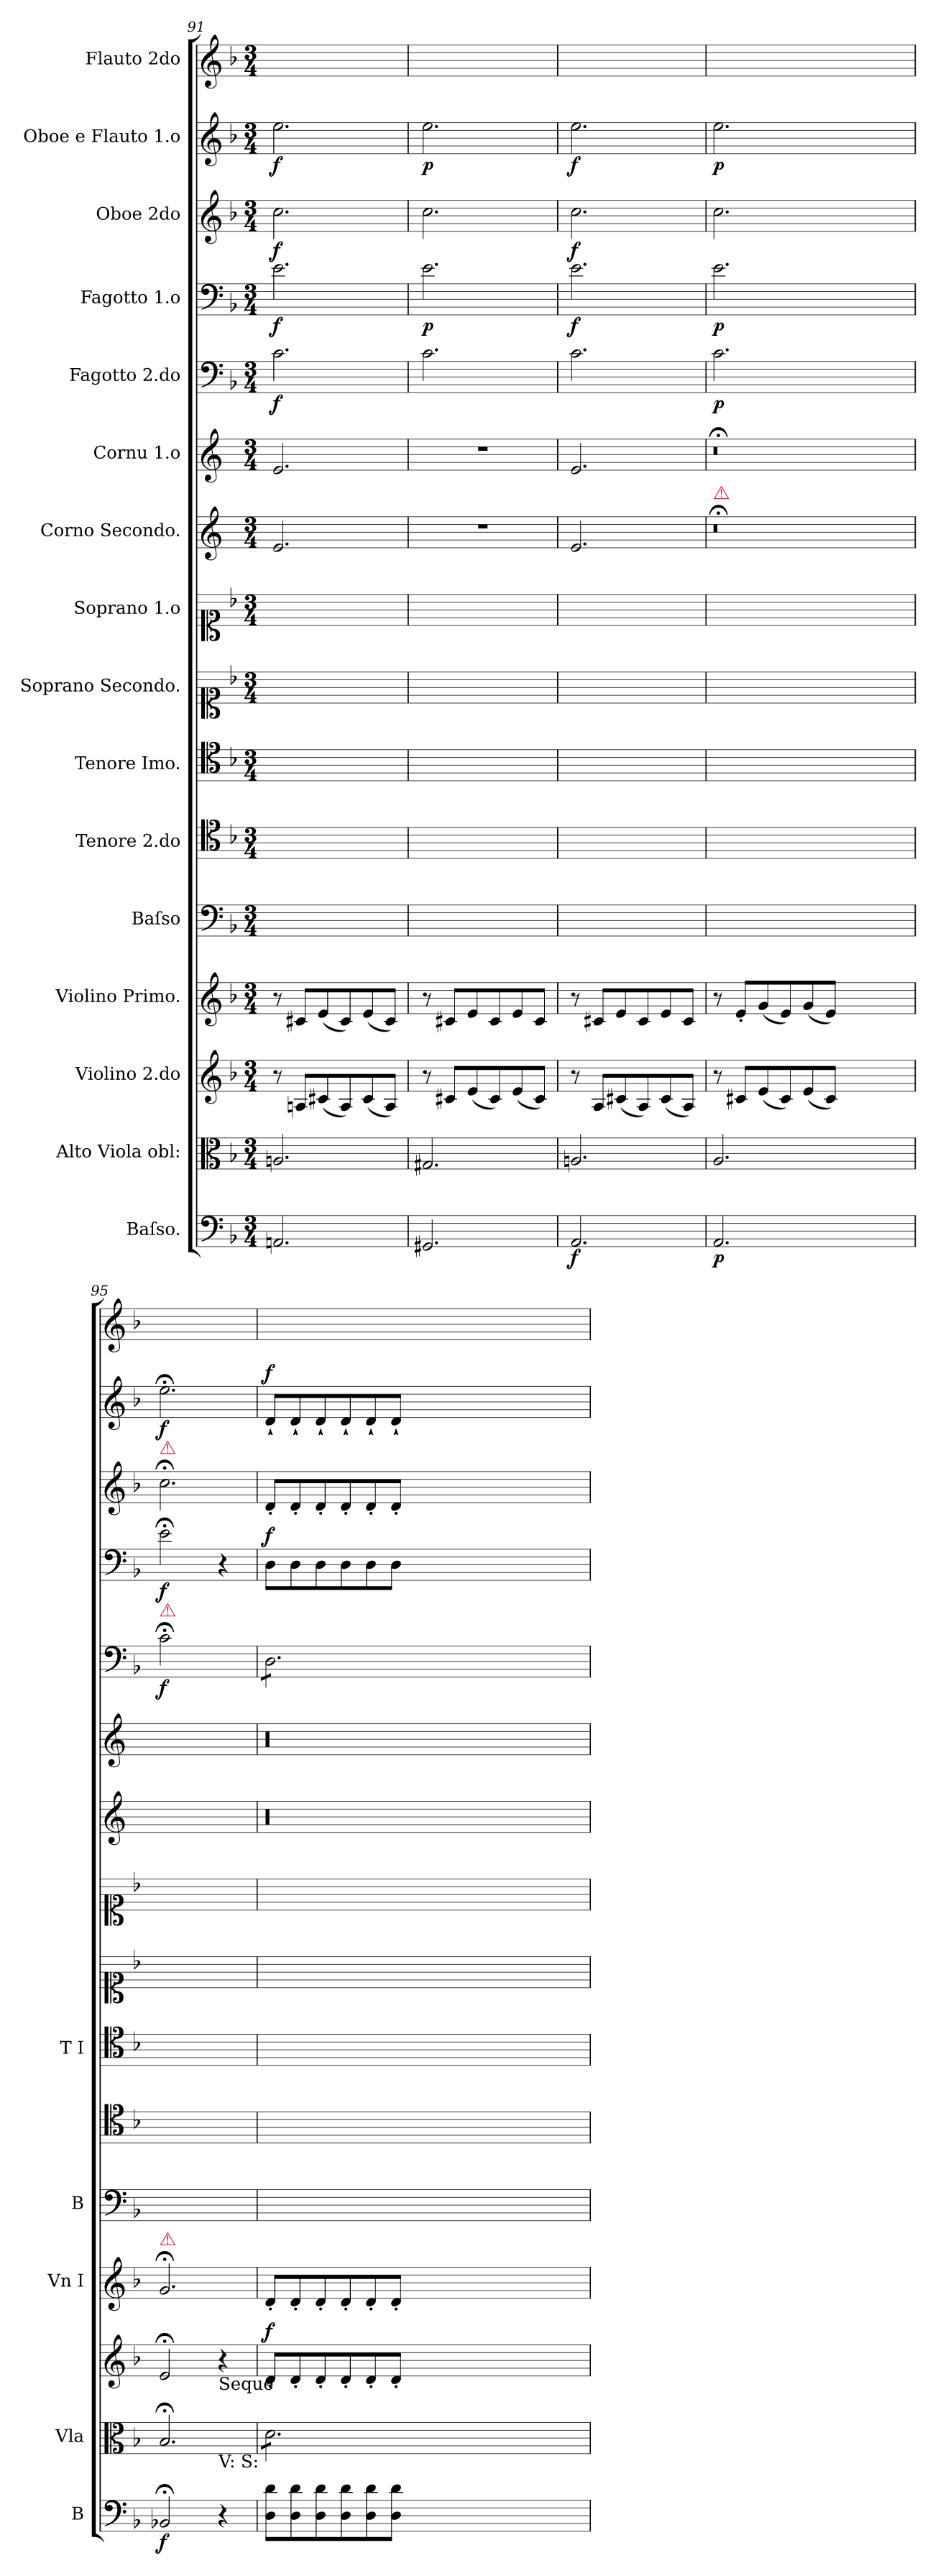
**kern	**dynam	**kern	**dynam	**kern	**dynam	**kern	**dynam	**kern	**kern	**kern	**kern	**kern	**kern	**kern	**kern	**dynam	**kern	**dynam	**kern	**dynam	**kern	**dynam	**kern
*part16	*part16	*part15	*part15	*part14	*part14	*part13	*part13	*part12	*part11	*part10	*part9	*part8	*part7	*part6	*part5	*part5	*part4	*part4	*part3	*part3	*part2	*part2	*part1
*staff16	*staff16	*staff15	*staff15	*staff14	*staff14	*staff13	*staff13	*staff12	*staff11	*staff10	*staff9	*staff8	*staff7	*staff6	*staff5	*staff5	*staff4	*staff4	*staff3	*staff3	*staff2	*staff2	*staff1
*I"Baſso.	*	*I"Alto Viola obl:	*	*I"Violino 2.do	*	*I"Violino Primo.	*	*I"Baſso	*I"Tenore 2.do	*I"Tenore Imo.	*I"Soprano Secondo.	*I"Soprano 1.o	*I"Corno Secondo.	*I"Cornu 1.o	*I"Fagotto 2.do	*	*I"Fagotto 1.o	*	*I"Oboe 2do	*	*I"Oboe e Flauto 1.o	*	*I"Flauto 2do
*I'B	*	*I'Vla	*	*	*	*I'Vn I	*	*I'B	*	*I'T I	*	*	*	*	*	*	*	*	*	*	*	*	*
*clefF4	*	*clefC3	*	*clefG2	*	*clefG2	*	*clefF4	*clefC4	*clefC4	*clefC1	*clefC1	*clefG2	*clefG2	*clefF4	*	*clefF4	*	*clefG2	*	*clefG2	*	*clefG2
*	*	*	*	*	*	*	*	*	*	*	*	*	*ITrd4c7	*ITrd4c7	*	*	*	*	*	*	*	*	*
*k[b-]	*	*k[b-]	*	*k[b-]	*	*k[b-]	*	*k[b-]	*k[b-]	*k[b-]	*k[b-]	*k[b-]	*k[b-]	*k[b-]	*k[b-]	*	*k[b-]	*	*k[b-]	*	*k[b-]	*	*k[b-]
*d:	*	*d:	*	*d:	*	*d:	*	*d:	*d:	*d:	*d:	*d:	*	*	*d:	*	*d:	*	*d:	*	*d:	*	*d:
*M3/4	*	*M3/4	*	*M3/4	*	*M3/4	*	*M3/4	*M3/4	*M3/4	*M3/4	*M3/4	*M3/4	*M3/4	*M3/4	*	*M3/4	*	*M3/4	*	*M3/4	*	*M3/4
=91	=91	=91	=91	=91	=91	=91	=91	=91	=91	=91	=91	=91	=91	=91	=91	=91	=91	=91	=91	=91	=91	=91	=91
2.AAn/	.	2.An/	for&colon;	8r	.	8r	forte	2.ryy	2.ryy	2.ryy	2.ryy	2.ryy	2.A/	2.A/	2.c\	f	2.e\	f.	2.cc\	f	2.ee\	f	2.ryy
.	.	.	.	8An/L	.	8c#X/L	.	.	.	.	.	.	.	.	.	.	.	.	.	.	.	.	.
.	.	.	.	(8c#X/	.	(8e/	.	.	.	.	.	.	.	.	.	.	.	.	.	.	.	.	.
.	.	.	.	8A/)	.	8c#/)	.	.	.	.	.	.	.	.	.	.	.	.	.	.	.	.	.
.	.	.	.	(8c#/	.	(8e/	.	.	.	.	.	.	.	.	.	.	.	.	.	.	.	.	.
.	.	.	.	8A/J)	.	8c#/J)	.	.	.	.	.	.	.	.	.	.	.	.	.	.	.	.	.
=92	=92	=92	=92	=92	=92	=92	=92	=92	=92	=92	=92	=92	=92	=92	=92	=92	=92	=92	=92	=92	=92	=92	=92
2.GG#X/	.	2.G#X/	po&colon;	8r	.	8r	.	2.ryy	2.ryy	2.ryy	2.ryy	2.ryy	2.r	2.r	2.c\	po.	2.e\	p	2.cc\	p&colon;	2.ee\	p	2.ryy
.	.	.	.	8c#X/L	.	8c#X/L	piano.	.	.	.	.	.	.	.	.	.	.	.	.	.	.	.	.
.	.	.	.	(8e/	.	8e/	.	.	.	.	.	.	.	.	.	.	.	.	.	.	.	.	.
.	.	.	.	8c#/)	.	8c#/	.	.	.	.	.	.	.	.	.	.	.	.	.	.	.	.	.
.	.	.	.	(8e/	.	8e/	.	.	.	.	.	.	.	.	.	.	.	.	.	.	.	.	.
.	.	.	.	8c#/J)	.	8c#/J	.	.	.	.	.	.	.	.	.	.	.	.	.	.	.	.	.
=93	=93	=93	=93	=93	=93	=93	=93	=93	=93	=93	=93	=93	=93	=93	=93	=93	=93	=93	=93	=93	=93	=93	=93
2.AA/	f	2.An/	for&colon;	8r	.	8r	.	2.ryy	2.ryy	2.ryy	2.ryy	2.ryy	2.A/	2.A/	2.c\	for&colon;	2.e\	f.	2.cc\	f.	2.ee\	f.	2.ryy
.	.	.	.	8A/L	.	8c#X/L	forte.	.	.	.	.	.	.	.	.	.	.	.	.	.	.	.	.
.	.	.	.	(8c#X/	.	8e/	.	.	.	.	.	.	.	.	.	.	.	.	.	.	.	.	.
.	.	.	.	8A/)	.	8c#/	.	.	.	.	.	.	.	.	.	.	.	.	.	.	.	.	.
.	.	.	.	(8c#/	.	8e/	.	.	.	.	.	.	.	.	.	.	.	.	.	.	.	.	.
.	.	.	.	8A/J)	.	8c#/J	.	.	.	.	.	.	.	.	.	.	.	.	.	.	.	.	.
=94	=94	=94	=94	=94	=94	=94	=94	=94	=94	=94	=94	=94	=94	=94	=94	=94	=94	=94	=94	=94	=94	=94	=94
!	!	!	!	!	!	!	!	!	!	!	!	!	!LO:TX:a:color=crimson:t=⚠	!	!	!	!	!	!	!	!	!	!
!	!	!	!	!	!	!	!	!	!	!	!	!	!LO:N:vis=0	!LO:N:vis=0	!	!	!	!	!	!	!	!	!
2.AA/	p	2.A/	po	8r	.	8r	piano.	2.ryy	2.ryy	2.ryy	2.ryy	2.ryy	1.r;<	1.r;<	2.c\	p	2.e\	p	2.cc\	p&colon;	2.ee\	p	2.ryy
.	.	.	.	8c#X/L	.	8e'/L	.	.	.	.	.	.	.	.	.	.	.	.	.	.	.	.	.
.	.	.	.	(8e/	.	(8g/	.	.	.	.	.	.	.	.	.	.	.	.	.	.	.	.	.
.	.	.	.	8c#/)	.	8e/)	.	.	.	.	.	.	.	.	.	.	.	.	.	.	.	.	.
.	.	.	.	(8e/	.	(8g/	.	.	.	.	.	.	.	.	.	.	.	.	.	.	.	.	.
.	.	.	.	8c#/J)	.	8e/J)	.	.	.	.	.	.	.	.	.	.	.	.	.	.	.	.	.
2.ryy	.	2.ryy	.	2.ryy	.	2.ryy	.	2.ryy	2.ryy	2.ryy	2.ryy	2.ryy	.	.	2.ryy	.	2.ryy	.	2.ryy	.	2.ryy	.	2.ryy
=95	=95	=95	=95	=95	=95	=95	=95	=95	=95	=95	=95	=95	=95	=95	=95	=95	=95	=95	=95	=95	=95	=95	=95
!	!	!	!	!	!	!	!	!	!	!	!	!	!	!	!	!	!	!	!LO:TX:a:color=crimson:t=⚠	!	!	!	!
!	!	!	!	!	!	!	!	!	!	!	!	!	!	!	!LO:TX:a:color=crimson:t=⚠	!	!	!	!	!	!	!	!
!	!	!	!	!	!	!LO:TX:a:color=crimson:t=⚠	!	!	!	!	!	!	!	!	!	!	!	!	!	!	!	!	!
!	!	!LO:TX:a:color=crimson:t=⚠	!	!	!	!	!	!	!	!	!	!	!	!	!	!	!	!	!	!	!	!	!
!	!	!	!	!	!	!	!	!	!	!	!	!	!	!	!LO:N:vis=2	!	!	!	!	!	!	!	!
*	*	*^	*	*	*	*	*	*	*	*	*	*	*	*	*	*	*	*	*	*	*	*	*
2BB-X;</	f	2.B-;</	2ryy	for	2e;</	.	2.g;</	.	2.ryy	2.ryy	2.ryy	2.ryy	2.ryy	2.ryy	2.ryy	2.c;<\	f	2e;<\	f.	2.cc;<\	f&colon;	2.ee;<\	f.	2.ryy
!	!	!	!	!	!LO:TX:b:t=Seque	!	!	!	!	!	!	!	!	!	!	!	!	!	!	!	!	!	!	!
!	!	!	!LO:TX:b:t=V&colon; S&colon;	!	!	!	!	!	!	!	!	!	!	!	!	!	!	!	!	!	!	!	!	!
4r	.	.	4ryy	.	4r	.	.	.	.	.	.	.	.	.	.	.	.	4r	.	.	.	.	.	.
=96	=96	=96	=96	=96	=96	=96	=96	=96	=96	=96	=96	=96	=96	=96	=96	=96	=96	=96	=96	=96	=96	=96	=96	=96
!	!	!	!	!	!	!LO:DY:a	!	!LO:DY:rj	!	!	!	!	!	!LO:N:vis=00	!LO:N:vis=00	!	!	!	!LO:DY:a	!	!	!	!LO:DY:a	!
*	*	*v	*v	*	*	*	*	*	*	*	*	*	*	*	*	*	*	*	*	*	*	*	*	*
*	*	*tremolo	*	*	*	*	*	*	*	*	*	*	*	*	*	*	*	*	*	*	*	*	*
*	*	*	*	*	*	*	*	*	*	*	*	*	*	*	*tremolo	*	*	*	*	*	*	*	*
8D\ 8d\L	.	8d\L	.	8d'/L	f	8d'/L	for&colon;	2.ryy	2.ryy	2.ryy	2.ryy	2.ryy	0.r	0.r	8D\L	.	8D\L	f	8d'/L	for	8d`/L	f	2.ryy
8D\ 8d\	.	8d\	.	8d'/	.	8d'/	.	.	.	.	.	.	.	.	8D\	.	8D\	.	8d'/	.	8d`/	.	.
8D\ 8d\	.	8d\	.	8d'/	.	8d'/	.	.	.	.	.	.	.	.	8D\	.	8D\	.	8d'/	.	8d`/	.	.
8D\ 8d\	.	8d\	.	8d'/	.	8d'/	.	.	.	.	.	.	.	.	8D\	.	8D\	.	8d'/	.	8d`/	.	.
8D\ 8d\	.	8d\	.	8d'/	.	8d'/	.	.	.	.	.	.	.	.	8D\	.	8D\	.	8d'/	.	8d`/	.	.
8D\ 8d\J	.	8d\J	.	8d'/J	.	8d'/J	.	.	.	.	.	.	.	.	8D\J	.	8D\J	.	8d'/J	.	8d`/J	.	.
*	*	*	*	*	*	*	*	*	*	*	*	*	*	*	*Xtremolo	*	*	*	*	*	*	*	*
*	*	*Xtremolo	*	*	*	*	*	*	*	*	*	*	*	*	*	*	*	*	*	*	*	*	*
0ryy	.	0ryy	.	0ryy	.	0ryy	.	0ryy	0ryy	0ryy	0ryy	0ryy	.	.	0ryy	.	0ryy	.	0ryy	.	0ryy	.	0ryy
4ryy	.	4ryy	.	4ryy	.	4ryy	.	4ryy	4ryy	4ryy	4ryy	4ryy	.	.	4ryy	.	4ryy	.	4ryy	.	4ryy	.	4ryy
=	=	=	=	=	=	=	=	=	=	=	=	=	=	=	=	=	=	=	=	=	=	=	=
*-	*-	*-	*-	*-	*-	*-	*-	*-	*-	*-	*-	*-	*-	*-	*-	*-	*-	*-	*-	*-	*-	*-	*-
